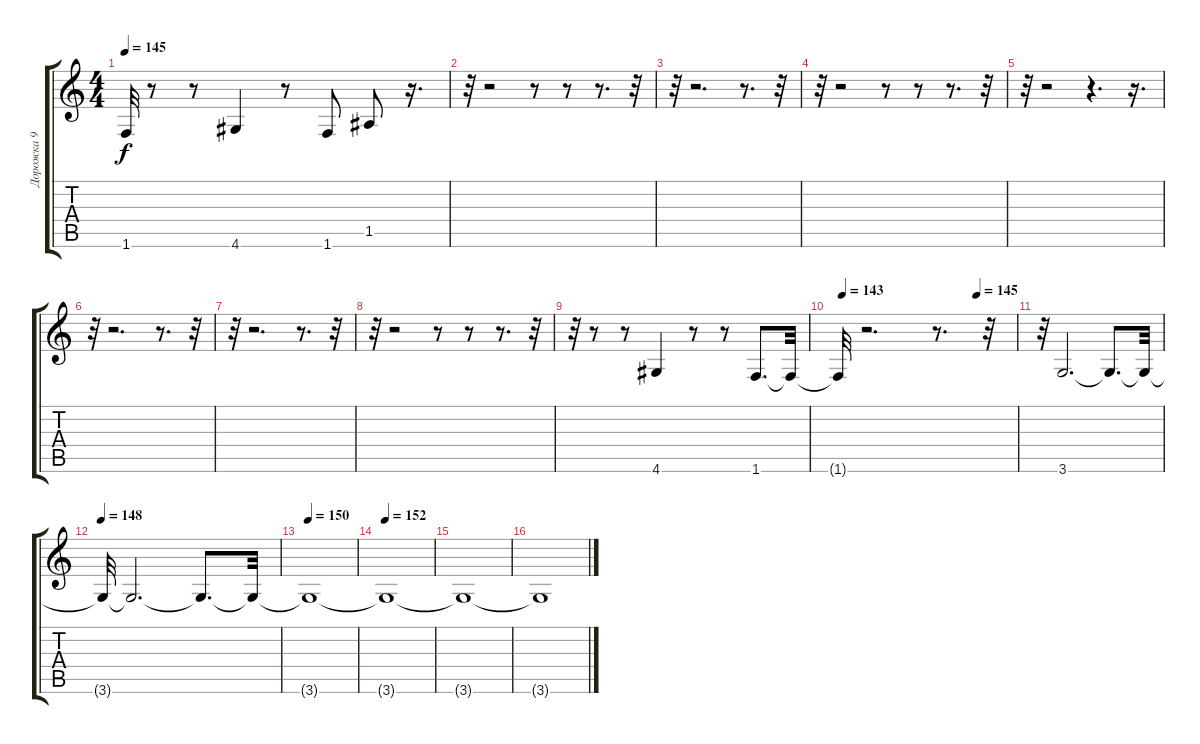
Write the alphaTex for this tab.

\track ("Дорожка 9" "Дорожка 9") {instrument electricbasspick}
\staff {score tabs}
\tuning (E4 B3 G3 D3 A2 E2) {hide}
\ts (4 4)
\tempo 145
\clef g2
\ks c
1.6{t}.32{dy f} r.8 r.8 4.6.4 r.8 1.6.8 1.5.8 r.16{d} |
r.32 r.2 r.8 r.8 r.8{d} r.32 |
r.32 r.2{d} r.8{d} r.32 |
r.32 r.2 r.8 r.8 r.8{d} r.32 |
r.32 r.2 r.4{d} r.16{d} |
r.32 r.2{d} r.8{d} r.32 |
r.32 r.2{d} r.8{d} r.32 |
r.32 r.2 r.8 r.8 r.8{d} r.32 |
r.32 r.8 r.8 4.6.4 r.8 r.8 1.6.8{d} 1.6{t}.32 |
\tempo (143 0.03125)
\tempo (145 0.78125)
1.6{t}.32 r.2{d} r.8{d} r.32 |
r.32 3.6.2{d} 3.6{t}.8{d} 3.6{t}.32 |
\tempo 148
3.6{t}.32 3.6{t}.2{d} 3.6{t}.8{d} 3.6{t}.32 |
\tempo 150
3.6{t}.1 |
\tempo 152
3.6{t}.1 |
3.6{t}.1 |
3.6{t}.1
